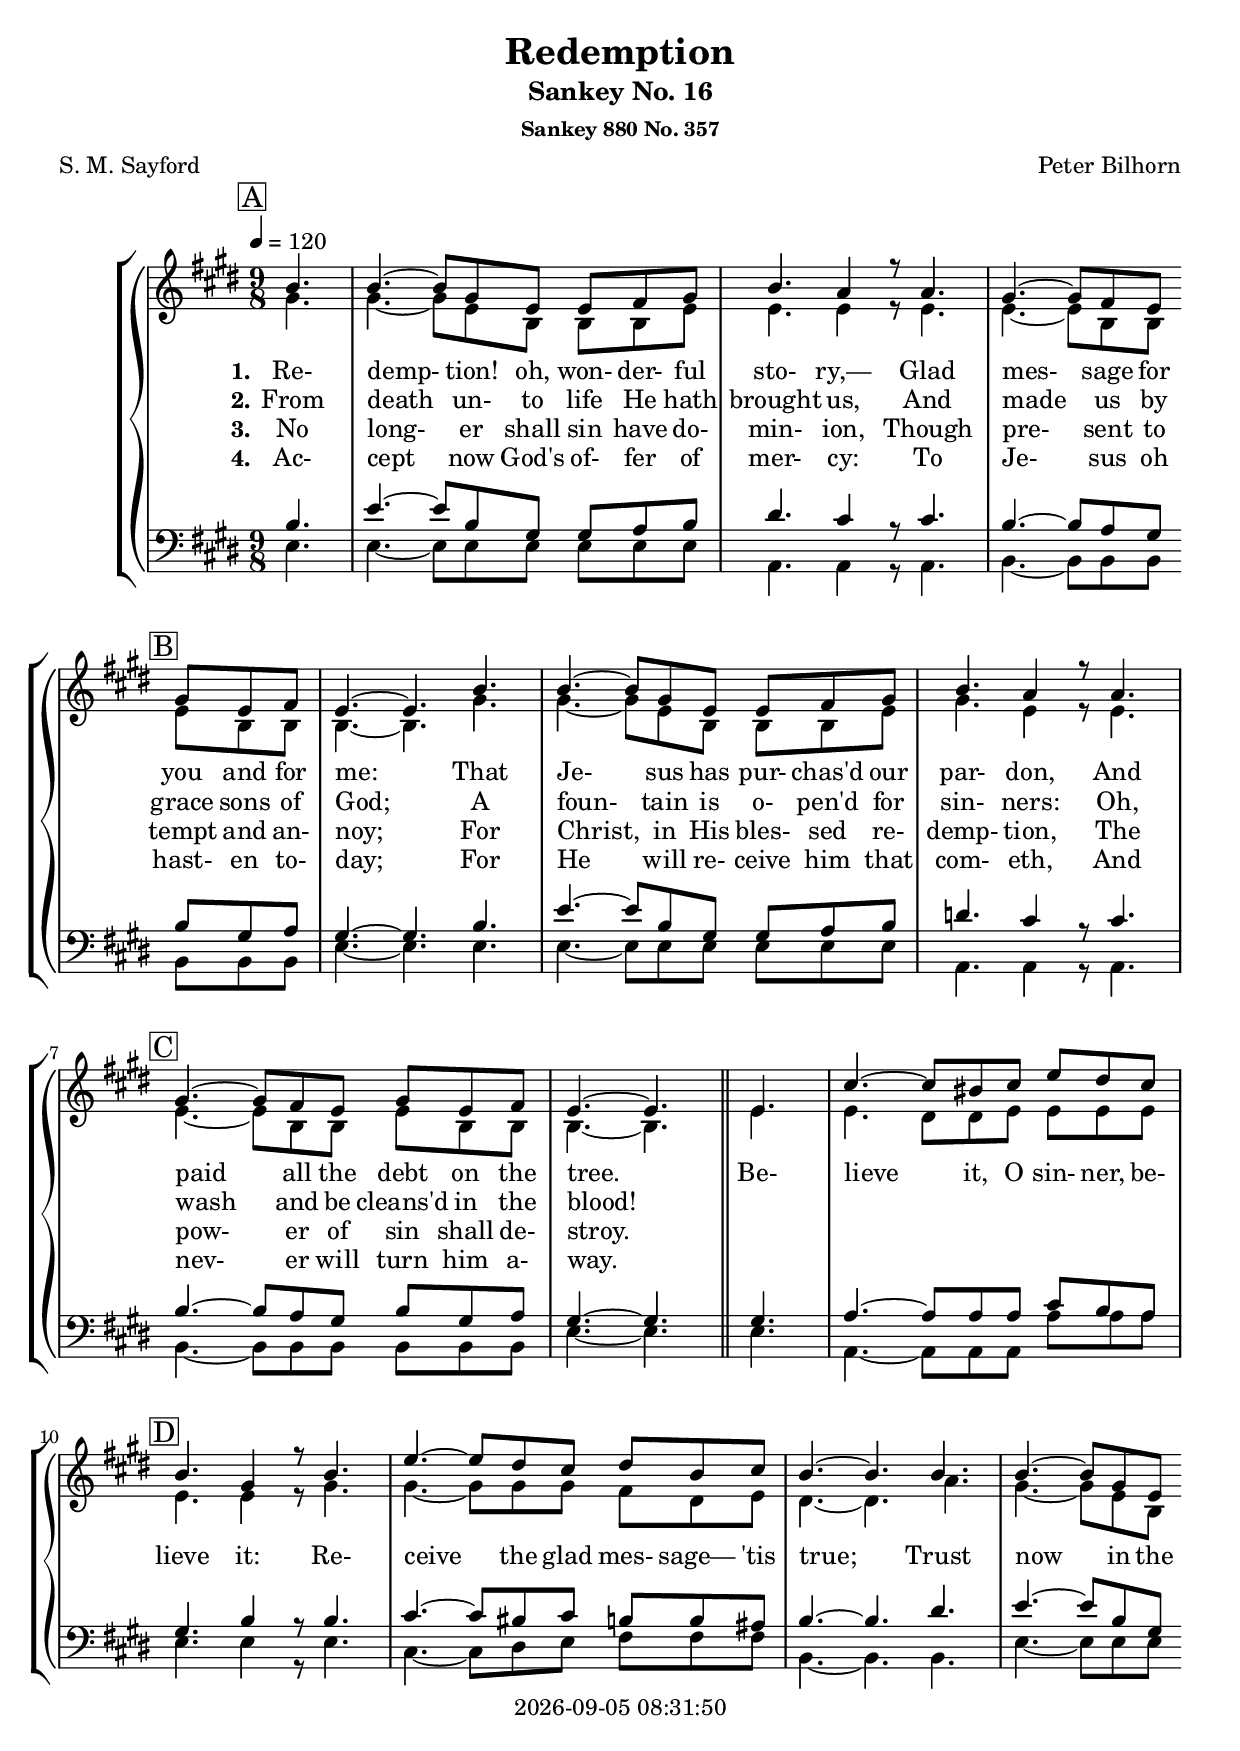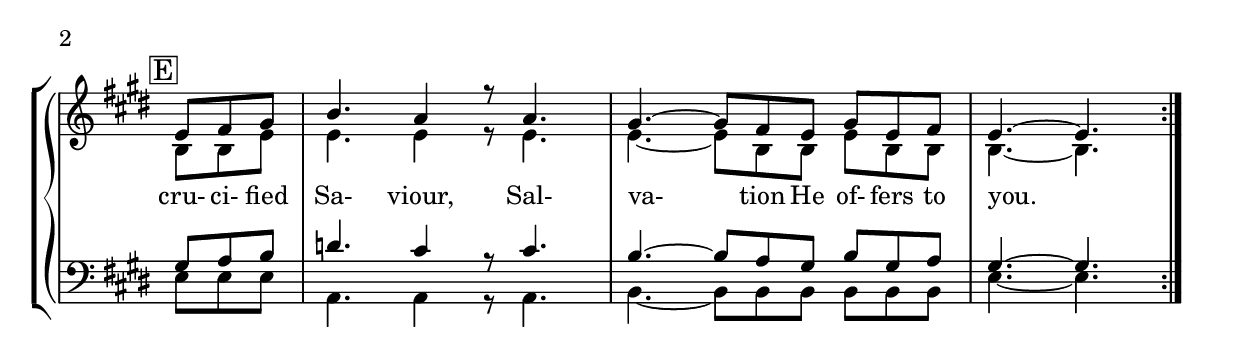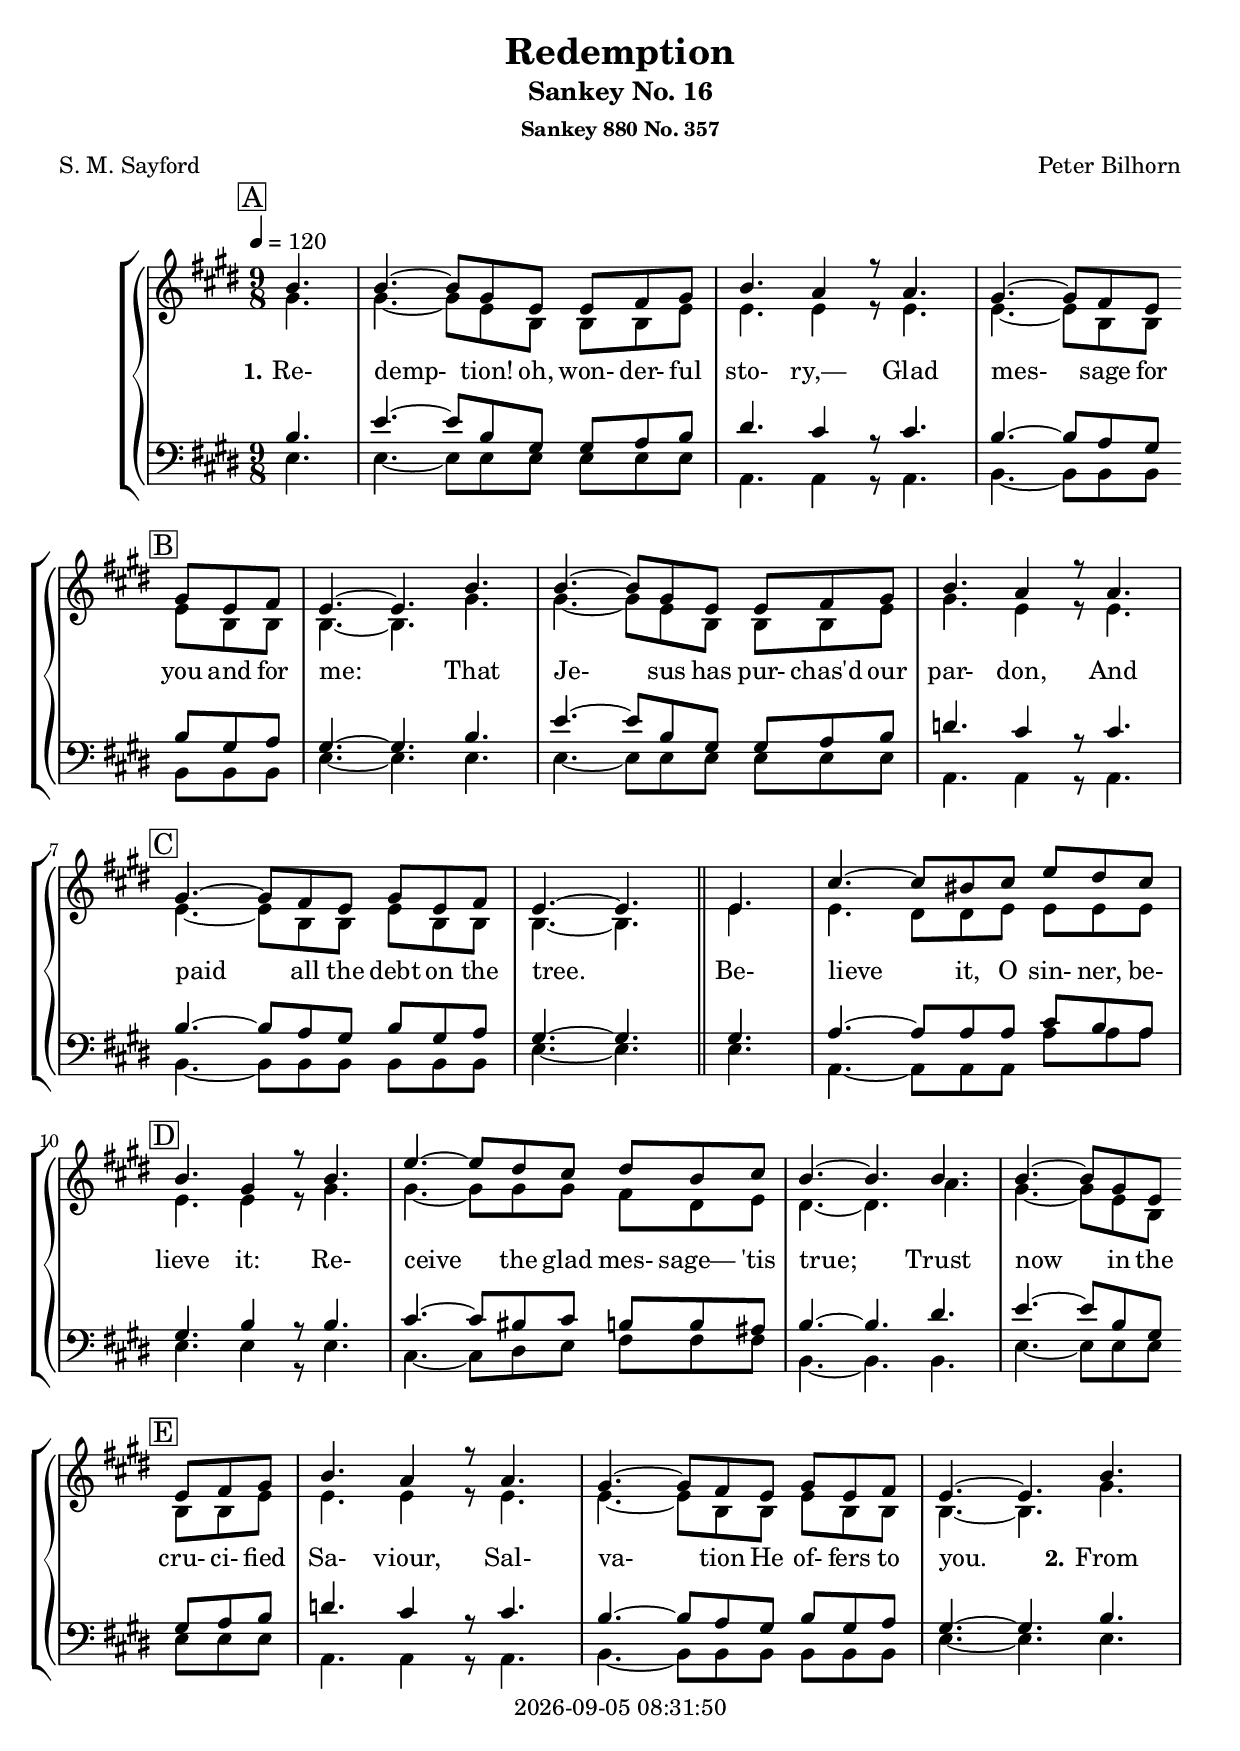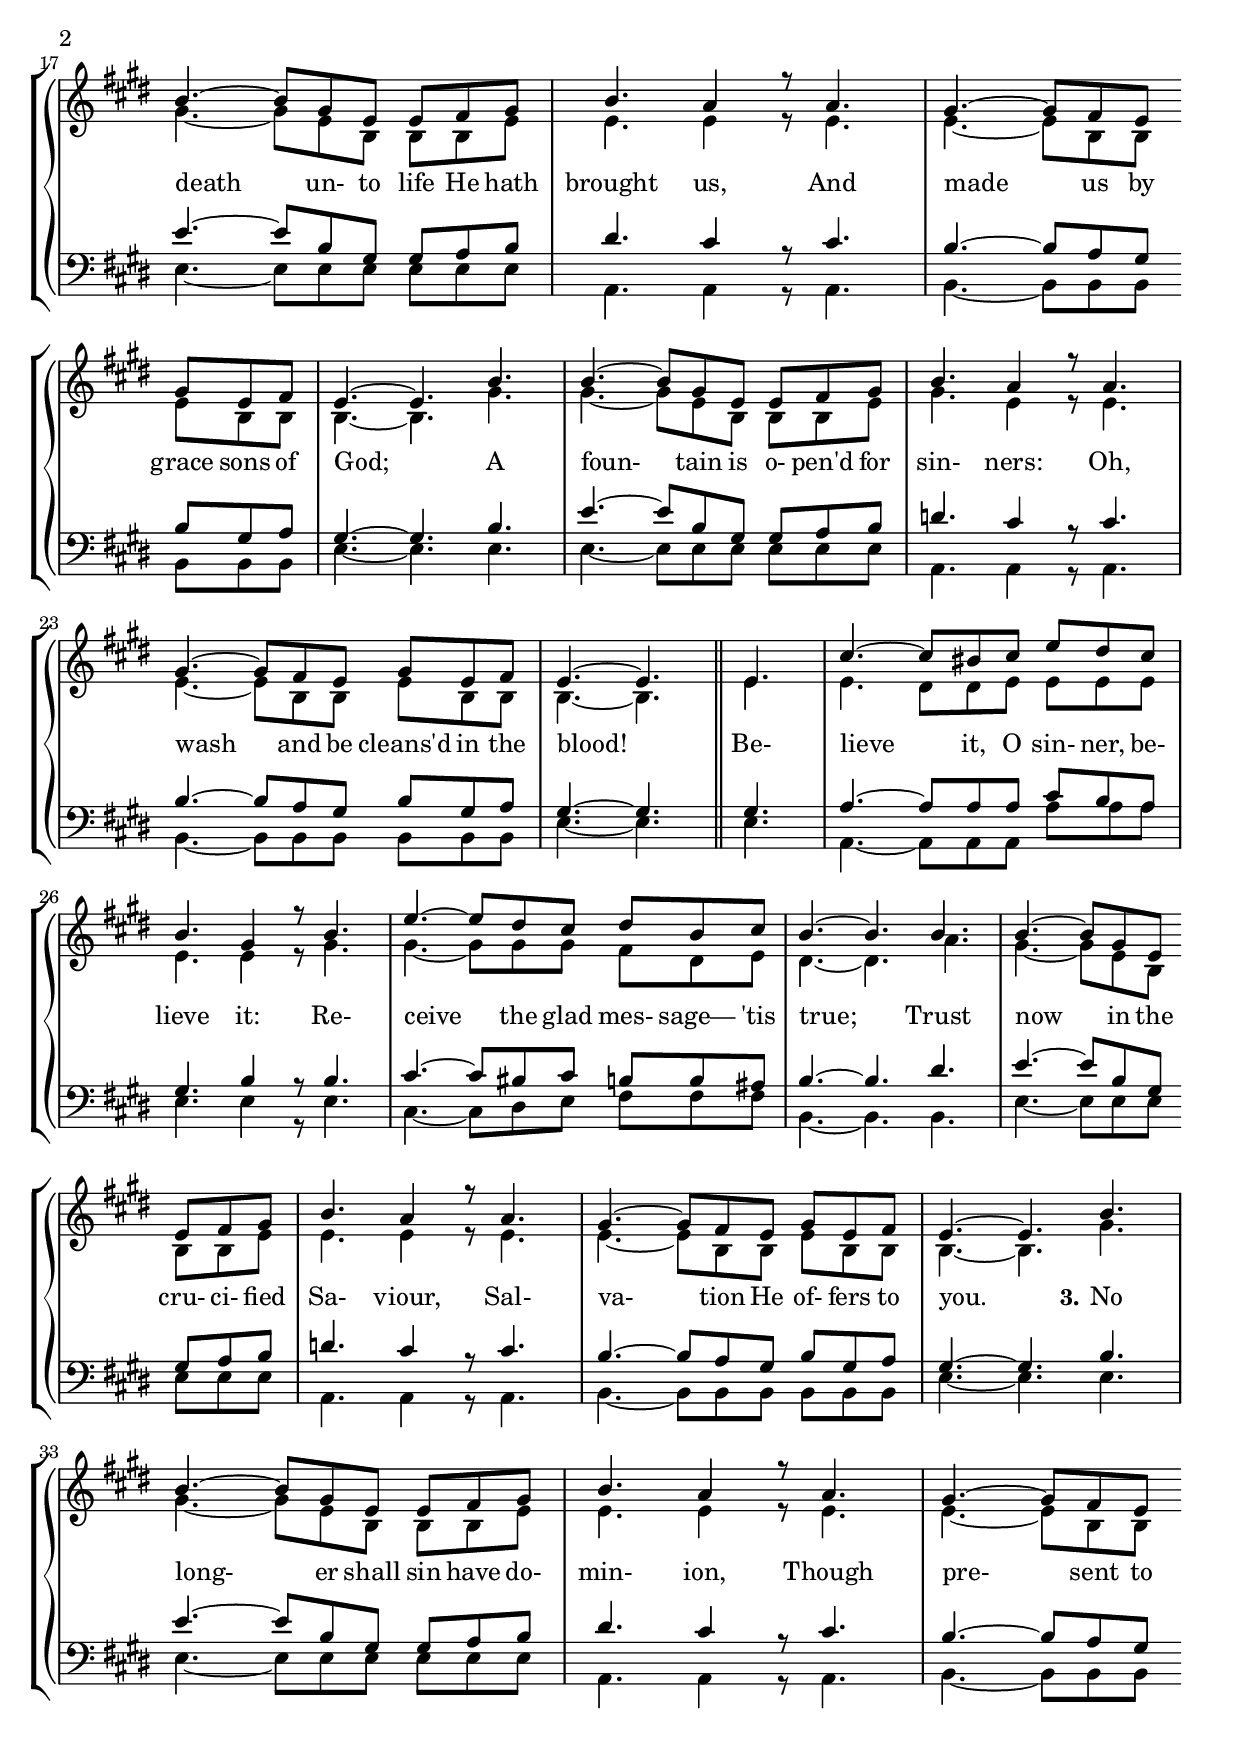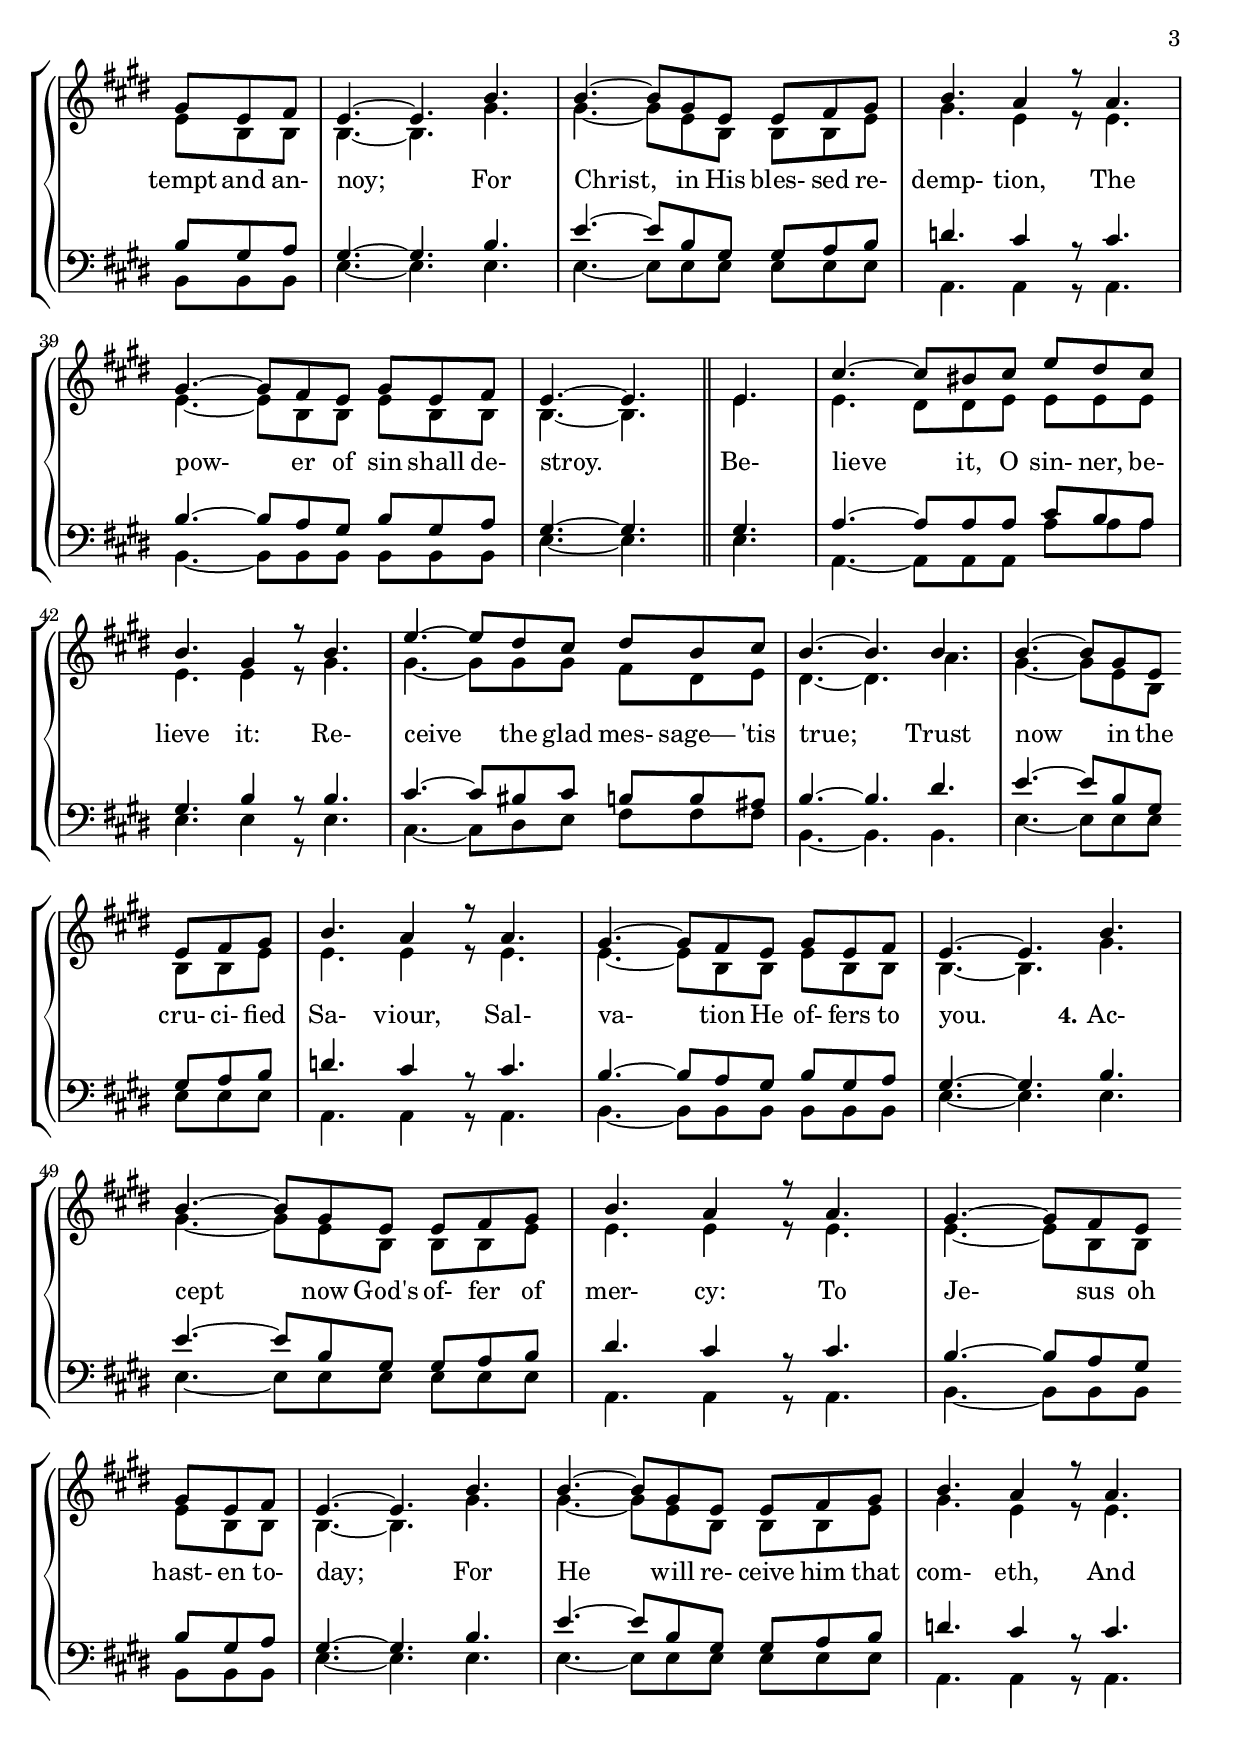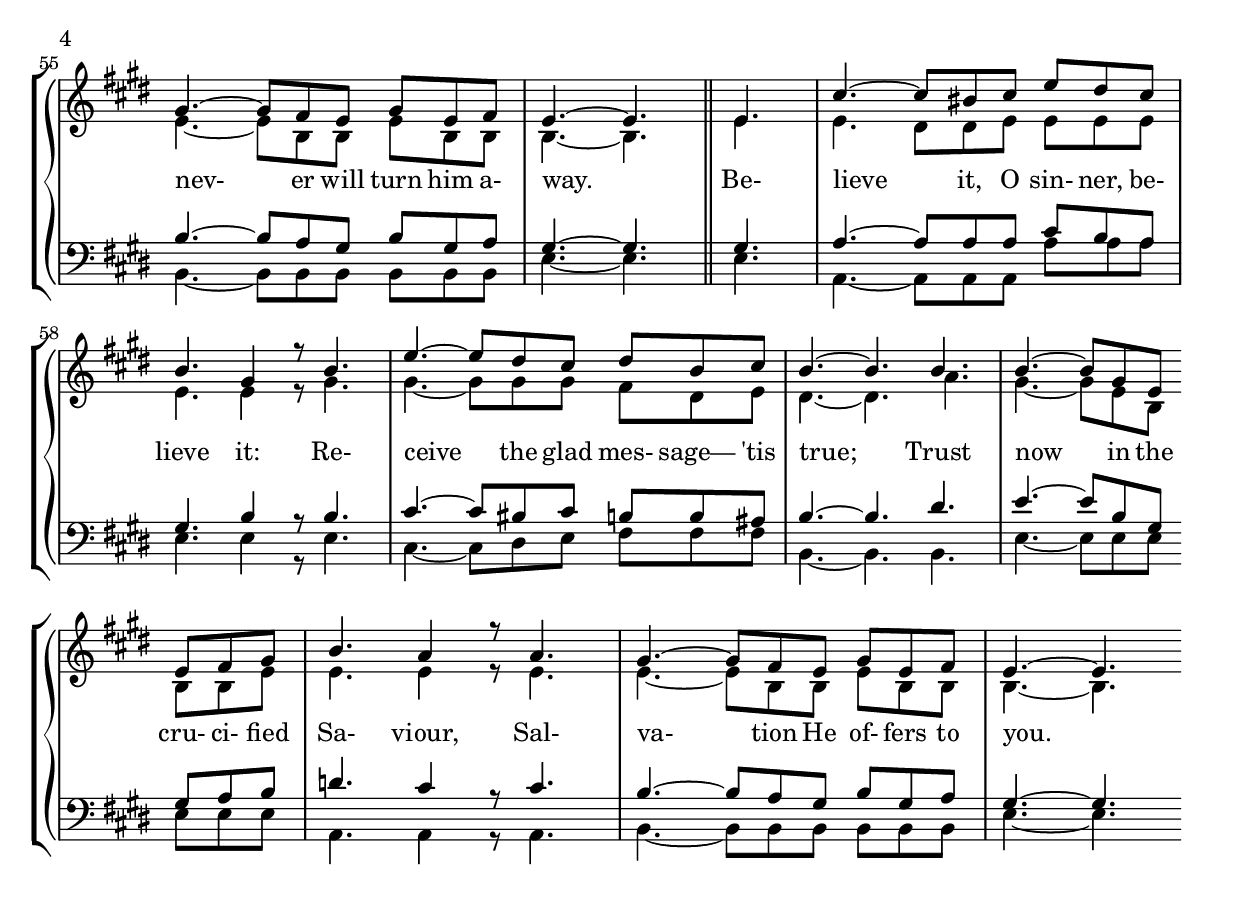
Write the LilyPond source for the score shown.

\version "2.20.2"

\include "articulate.ly"

today = #(strftime "%Y-%m-%d %H:%M:%S" (localtime (current-time)))

\header {
% centered at top
%  dedication  = "dedication"
  title       = "Redemption"
  subtitle    = "Sankey No. 16"
  subsubtitle = "Sankey 880 No. 357"
%  instrument  = "instrument"
  
% arrangement of following lines:
%
%  poet    composer
%  meter   arranger
%  piece       opus

  composer    = "Peter Bilhorn"
%  arranger    = "arranger"
%  opus        = "opus"

  poet        = "S. M. Sayford"
%  meter       = "meter"
%<  piece       = "piece"

% centered at bottom
% tagline     = "tagline" % default lilypond version
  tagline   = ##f
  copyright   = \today
}

% #(set-global-staff-size 16)

global = {
  \key e \major
  \time 9/8
  \tempo 4=120
  \partial 4.
}

RehearsalTrack = {
% \set Score.currentBarNumber = #5
% \mark \markup { \circle "1a" }
  \mark \markup { \box "A" } s4.*9
  \mark \markup { \box "B" } s4.*10
  \mark \markup { \box "C" } s4.*9
  \mark \markup { \box "D" } s4.*11
  \mark \markup { \box "E" } s4.*9
}

TempoTrack = {
  \repeat volta 4 {
    s4.
    s4.*3
    s4.*3
    s4.*2
    s4. % B
    s4.*9
    s4.*3 % C
    s4.*6
    s4.*3 % D
    s4.*8
    s4. % E
    s4.*3
    s2 \tempo 4=90
    s4 s8
    s2. \tempo 4=120
  }
}

soprano = \relative c'' {
  \global
  \repeat volta 4 {
    b4.
    b4.~b8 gis e e fis gis
    b4. a4 r8 a4.
    gis4.~gis8 fis8 e \bar "" \break gis8 e fis
    e4.~e b' % B+
    b4.~b8 gis e e fis gis
    b4. a4 r8 a4.
    gis4.~gis8 fis e gis e fis % C
    e4.~e \bar "||" e
    cis'4.~cis8 bis cis e dis cis
    b4. gis4 r8 b4. % D
    e4.~e8 dis cis dis b cis
    b4.~b b
    b4.~b8 gis e \bar "" \break e8 fis gis
    b4. a4 r8 a4. % E+
    gis4.~gis8 fis e gis e fis
    e4.~e
  }
}

dynamicsWomen = {
  \override DynamicTextSpanner.style = #'none
}

alto = \relative c'' {
  \global
  \repeat volta 4 {
    gis4.
    gis4.~gis8
    e b b b e
    e4. e4 r8 e4.
    e4.~e8 b b e b b
    b4.~b gis' % B+
    gis4.~gis8 e b b b e
    gis4. e4 r8 e4.
    e4.~e8 b b e b b % C
    b4.~b e
    e4. dis8 dis e e e e
    e4. e4 r8 gis4. % D
    gis4.~gis8 gis gis fis dis e
    dis4.~dis a'
    gis4.~gis8 e b b8 b e
    e4. e4 r8 e4. % E+
    e4.~e8 b b e b b
    b4.~b
    
  }
}

tenor = \relative c' {
  \global
  \repeat volta 4 {
    b4.
    e4.~e8 b gis gis a b
    dis4. cis4 r8 cis4.
    b4.~b8 a gis b gis a
    gis4.~gis b % B+
    e4.~e8 b gis gis a b
    d4. cis4 r8 cis4.
    b4.~b8 a gis b gis a % C
    gis4.~gis gis
    a4.~a8 a a cis b a
    gis4. b4 r8 b4. % D
    cis4.~cis8 bis cis b b ais
    b4.~b dis
    e4.~e8 b gis gis8 a b
    d4. cis4 r8 cis4. % E+
    b4.~b8 a gis b gis a
    gis4.~gis
  }
}

dynamicsMen = {
  \override DynamicTextSpanner.style = #'none
}

bass= \relative c {
  \global
  \repeat volta 4 {
    e4.
    e4.~e8 e e e e e
    a,4. a4 r8 a4.
    b4.~b8 b b b b b
    e4.~e e % B+
    e4.~e8 e e e e e
    a,4. a4 r8 a4.
    b4.~b8 b b b b b % C
    e4.~e e
    a,4.~a8 a a a' a a
    e4. e4 r8 e4. % D
    cis4.~cis8 dis e fis fis fis
    b,4.~b b
    e4.~e8 e e e e e
    a,4. a4 r8 a4. % E+
    b4.~b8 b b b b b
    e4.~e
  }
}

chorus = \lyricmode {
  Be- lieve it, O sin- ner, be- lieve it:
  Re- ceive the glad mes- sage— 'tis true;
  Trust now in the cru- ci- fied Sa- viour,
  Sal- va- tion He of- fers to you.
}

wordsOne = \lyricmode {
  \set stanza = "1."
  Re- demp- tion! oh, won- der- ful sto- ry,—
  Glad mes- sage for you and for me:
  That Je- sus has pur- chas'd our par- don,
  And paid all the debt on the tree.
}
  
wordsTwo = \lyricmode {
  \set stanza = "2."
  From death un- to life He hath brought us,
  And made us by grace sons of God;
  A foun- tain is o- pen'd for sin- ners:
  Oh, wash and be cleans'd in the blood!
}
  
wordsThree = \lyricmode {
  \set stanza = "3."
  No long- er shall sin have do- min- ion,
  Though pre- sent to tempt and an- noy;
  For Christ, in His bles- sed re- demp- tion,
  The pow- er of sin shall de- stroy.
}
  
wordsFour = \lyricmode {
  \set stanza = "4."
  Ac- cept now God's of- fer of mer- cy:
  To Je- sus oh hast- en to- day;
  For He will re- ceive him that com- eth,
  And nev- er will turn him a- way.
}
  
wordsMidi = \lyricmode {
  \set stanza = "1."
  "Re" demp "tion! " "oh, " won der "ful " sto "ry,— "
  "\nGlad " mes "sage " "for " "you " "and " "for " "me: "
  "\nThat " Je "sus " "has " pur "chas'd " "our " par "don, "
  "\nAnd " "paid " "all " "the " "debt " "on " "the " "tree. "
  "\nBe" "lieve " "it, " "O " sin "ner, " be "lieve " "it: "
  "\nRe" "ceive " "the " "glad " mes "sage— " "'tis " "true; "
  "\nTrust " "now " "in " "the " cru ci "fied " Sa "viour, "
  "\nSal" va "tion " "He " of "fers " "to " "you.\n"

  \set stanza = "2."
  "\nFrom " "death " un "to " "life " "He " "hath " "brought " "us, "
  "\nAnd " "made " "us " "by " "grace " "sons " "of " "God; "
  "\nA " foun "tain " "is " o "pen'd " "for " sin "ners: "
  "\nOh, " "wash " "and " "be " "cleans'd " "in " "the " "blood! "
  "\nBe" "lieve " "it, " "O " sin "ner, " be "lieve " "it: "
  "\nRe" "ceive " "the " "glad " mes "sage— " "'tis " "true; "
  "\nTrust " "now " "in " "the " cru ci "fied " Sa "viour, "
  "\nSal" va "tion " "He " of "fers " "to " "you.\n"

  \set stanza = "3."
  "\nNo " long "er " "shall " "sin " "have " "do" min "ion, "
  "\nThough " pre "sent " "to " "tempt " "and " an "noy; "
  "\nFor " "Christ, " "in " "His " bles "sed " re demp "tion, "
  "\nThe " pow "er " "of " "sin " "shall " de "stroy. "
  "\nBe" "lieve " "it, " "O " sin "ner, " be "lieve " "it: "
  "\nRe" "ceive " "the " "glad " mes "sage— " "'tis " "true; "
  "\nTrust " "now " "in " "the " cru ci "fied " Sa "viour, "
  "\nSal" va "tion " "He " of "fers " "to " "you.\n"

  \set stanza = "4."
  "\nAc" "cept " "now " "God's " of "fer " "of " mer "cy: "
  "\nTo " Je "sus " "oh " hast "en " to "day; "
  "\nFor " "He " "will " re "ceive " "him " "that " com "eth, "
  "\nAnd " nev "er " "will " "turn " "him " a "way. "
  "\nBe" "lieve " "it, " "O " sin "ner, " be "lieve " "it: "
  "\nRe" "ceive " "the " "glad " mes "sage— " "'tis " "true; "
  "\nTrust " "now " "in " "the " cru ci "fied " Sa "viour, "
  "\nSal" va "tion " "He " of "fers " "to " "you. "
}
  
\book {
  \bookOutputSuffix "repeat"
  \score {
%    \unfoldRepeats
%    \articulate
%    <<
    \context GrandStaff <<
      <<
        \new ChoirStaff <<
                                  % Joint soprano/alto staff
          \new Dynamics \dynamicsWomen
          \new Staff <<
            \new Voice \RehearsalTrack
%            \new Voice \TempoTrack
            \new Voice = "soprano" { \voiceOne \soprano }
            \new Voice = "alto"    { \voiceTwo \alto    }
            \new Lyrics \lyricsto "soprano" { \wordsOne \chorus }
            \new Lyrics \lyricsto "soprano" \wordsTwo
            \new Lyrics \lyricsto "soprano" \wordsThree
            \new Lyrics \lyricsto "soprano" \wordsFour
%            \new Lyrics \lyricsto "soprano" { \wordsOne
%                                              \wordsTwo
%                                              \wordsThree
%                                              \wordsFour
%                                            }
%            \new Lyrics \lyricsto "soprano" \wordsMidi
          >>
                                  % Joint tenor/bass staff
          \new Dynamics \dynamicsMen
          \new Staff <<
            \clef "bass"
            \new Voice = "tenor" { \voiceOne \tenor }
            \new Voice = "bass"  { \voiceTwo \bass  }
          >>
        >>
      >>
    >>
    \layout {
      indent = 1.5\cm
      \context {
        \Staff \RemoveAllEmptyStaves
      }
    }
  }
}
  
\book {
  \bookOutputSuffix "single"
  \score {
    \unfoldRepeats
%    \articulate
    <<
    \context GrandStaff <<
      <<
        \new ChoirStaff <<
                                  % Joint soprano/alto staff
          \new Dynamics \dynamicsWomen
          \new Staff <<
            \new Voice \RehearsalTrack
%            \new Voice \TempoTrack
            \new Voice = "soprano" { \voiceOne \soprano }
            \new Voice = "alto"    { \voiceTwo \alto    }
            \new Lyrics \lyricsto "soprano" { \wordsOne   \chorus
                                              \wordsTwo   \chorus
                                              \wordsThree \chorus
                                              \wordsFour  \chorus
                                            }
          >>
                                  % Joint tenor/bass staff
          \new Dynamics \dynamicsMen
          \new Staff <<
            \clef "bass"
            \new Voice = "tenor" { \voiceOne \tenor }
            \new Voice = "bass"  { \voiceTwo \bass  }
          >>
        >>
      >>
    >>
>>
    \layout {
      indent = 1.5\cm
      \context {
        \Staff \RemoveAllEmptyStaves
      }
    }
  }
}
  
\book {
  \bookOutputSuffix "midi"
  \score {
    \unfoldRepeats
%    \articulate
    <<
    \context GrandStaff <<
      <<
        \new ChoirStaff <<
                                  % Joint soprano/alto staff
          \new Dynamics \dynamicsWomen
          \new Staff <<
            \new Voice \TempoTrack
            \new Voice = "soprano" { \voiceOne \soprano }
            \new Voice = "alto"    { \voiceTwo \alto    }
            \new Lyrics \lyricsto "soprano" \wordsMidi
          >>
                                  % Joint tenor/bass staff
          \new Dynamics \dynamicsMen
          \new Staff <<
            \clef "bass"
            \new Voice = "tenor" { \voiceOne \tenor }
            \new Voice = "bass"  { \voiceTwo \bass  }
          >>
        >>
      >>
    >>
>>
    \midi {}
  }
}
